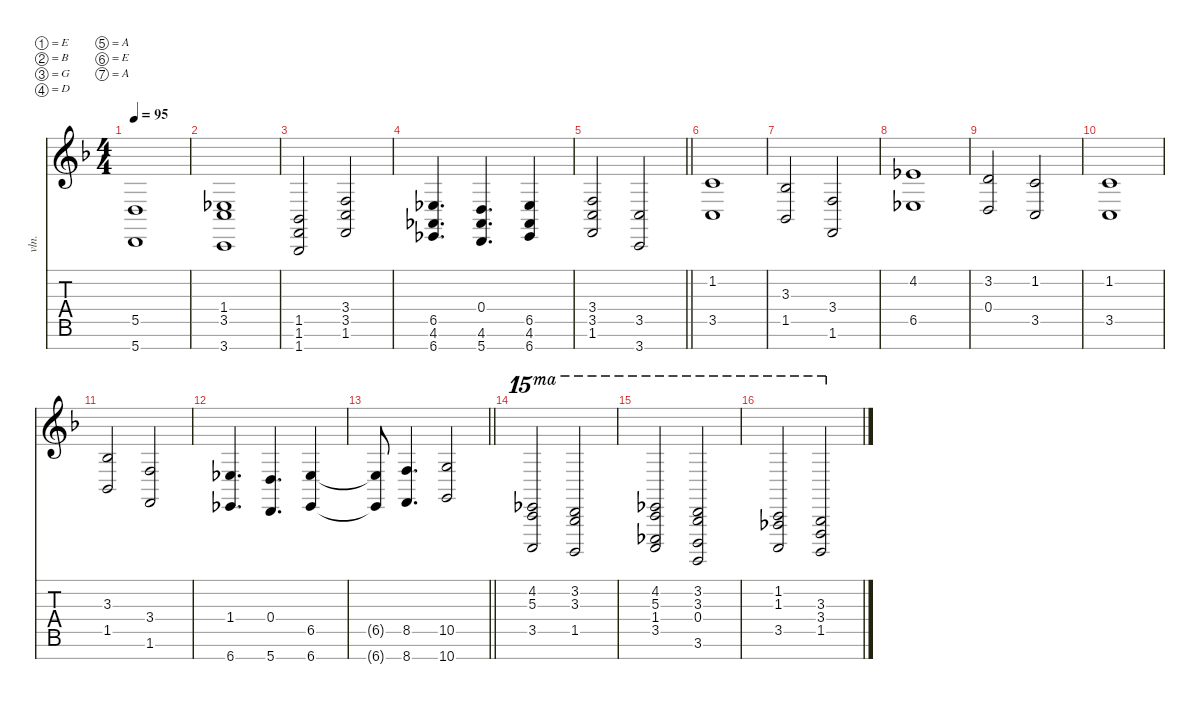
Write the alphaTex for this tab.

\defaultSystemsLayout 4
\hideDynamics
\bracketExtendMode nobrackets
\otherSystemsTrackNameOrientation horizontal
\track ("Strings ensemble" "vln.") {instrument stringensemble2}
\staff {score tabs}
\tuning (E4 B3 G3 D3 A2 E2 A1)
\ts (4 4)
\tempo 95
\clef g2
\ks f
(5.5 5.7).1{dy mp} |
(1.4 3.5 3.7).1 |
(1.5 1.6 1.7).2 (3.4 3.5 1.6).2 |
(6.5 4.6 6.7).4{d} (0.4 4.6 5.7).4{d} (6.5 4.6 6.7).4 |
\barLineRight lightlight
(3.4 3.5 1.6).2 (3.5 3.7).2{dy mf} |
(1.2 3.5).1 |
(3.3 1.5).2 (3.4 1.6).2 |
(4.2 6.5).1 |
(3.2 0.4).2 (1.2 3.5).2 |
(1.2 3.5).1 |
(3.3 1.5).2 (3.4 1.6).2 |
(1.4 6.7).4{d} (0.4 5.7).4{d} (6.5 6.7).4 |
\barLineRight lightlight
(6.5{t} 6.7{t}).8 (8.5 8.7).4{d} (10.5 10.7).2 |
(4.2 5.3 3.5).2{ot 15ma} (3.2 3.3 1.5).2{ot 15ma} |
(4.2 5.3 1.4 3.5).2{ot 15ma} (3.2 3.3 0.4 3.6).2{ot 15ma} |
(1.2 1.3 3.5).2{ot 15ma} (3.3 3.4 1.5).2{ot 15ma}
